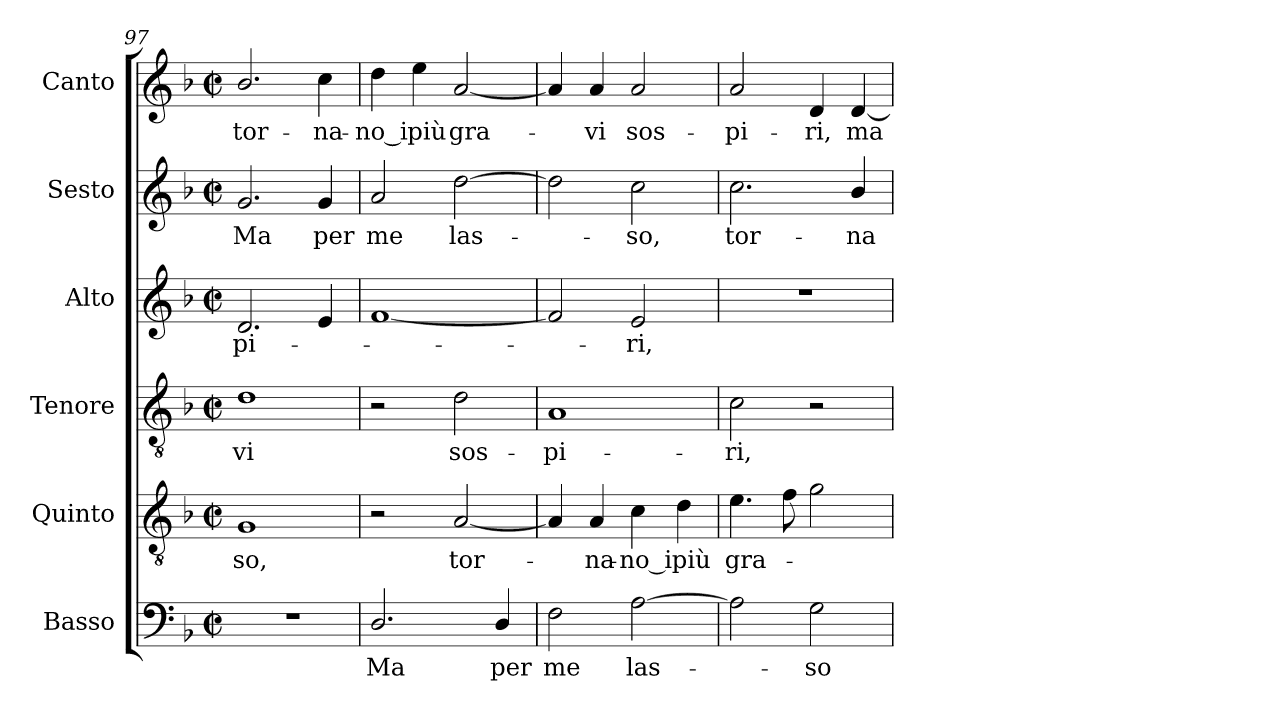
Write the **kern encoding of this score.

**kern	**text	**kern	**text	**kern	**text	**kern	**text	**kern	**text	**kern	**text
*part6	*part6	*part5	*part5	*part4	*part4	*part3	*part3	*part2	*part2	*part1	*part1
*staff6	*staff6	*staff5	*staff5	*staff4	*staff4	*staff3	*staff3	*staff2	*staff2	*staff1	*staff1
*I"Basso	*	*I"Quinto	*	*I"Tenore	*	*I"Alto	*	*I"Sesto	*	*I"Canto	*
*I'B.	*	*	*	*I'T.	*	*I'A.	*	*I'S.	*	*	*
*clefF4	*	*clefGv2	*	*clefGv2	*	*clefG2	*	*clefG2	*	*clefG2	*
*	*	*ITrd7c12	*	*ITrd7c12	*	*	*	*	*	*	*
*k[b-]	*	*k[b-]	*	*k[b-]	*	*k[b-]	*	*k[b-]	*	*k[b-]	*
*F:	*	*F:	*	*F:	*	*F:	*	*F:	*	*F:	*
*M2/2	*	*M2/2	*	*M2/2	*	*M2/2	*	*M2/2	*	*M2/2	*
*met(c|)	*	*met(c|)	*	*met(c|)	*	*met(c|)	*	*met(c|)	*	*met(c|)	*
=97	=97	=97	=97	=97	=97	=97	=97	=97	=97	=97	=97
!	!	!	!LO:LY:b:color=#000000	!	!	!	!	!	!	!	!
!	!	!	!	!	!LO:LY:b:color=#000000	!	!	!	!	!	!
!	!	!	!	!	!	!	!LO:LY:b:color=#000000	!	!	!	!
!	!	!	!	!	!	!	!	!	!LO:LY:b:color=#000000	!	!
!	!	!	!	!	!	!	!	!	!	!	!LO:LY:b:color=#000000
1r	.	1GGi	-so,	1Di	-vi	2.di/	-pi-	2.gi/	Ma	2.b-i/	tor-
!	!	!	!	!	!	!	!	!	!LO:LY:b:color=#000000	!	!
!	!	!	!	!	!	!	!	!	!	!	!LO:LY:b:color=#000000
.	.	.	.	.	.	4ei/	.	4gi/	per	4cci\	-na-
!!LO:LB:g=z
=98	=98	=98	=98	=98	=98	=98	=98	=98	=98	=98	=98
!	!LO:LY:b:color=#000000	!	!	!	!	!	!	!	!	!	!
!	!	!	!	!	!	!	!	!	!LO:LY:b:color=#000000	!	!
!	!	!	!	!	!	!	!	!	!	!	!LO:LY:b:color=#000000
2.Di/	Ma	2r	.	2r	.	[1fi	.	2ai/	me	4ddi\	-no_i
!	!	!	!	!	!	!	!	!	!	!	!LO:LY:b:color=#000000
.	.	.	.	.	.	.	.	.	.	4eei\	più
!	!	!	!LO:LY:b:color=#000000	!	!	!	!	!	!	!	!
!	!	!	!	!	!LO:LY:b:color=#000000	!	!	!	!	!	!
!	!	!	!	!	!	!	!	!	!LO:LY:b:color=#000000	!	!
!	!	!	!	!	!	!	!	!	!	!	!LO:LY:b:color=#000000
.	.	[2AAi/	tor-	2Di\	sos-	.	.	[2ddi\	las-	[2ai/	gra-
!	!LO:LY:b:color=#000000	!	!	!	!	!	!	!	!	!	!
4Di/	per	.	.	.	.	.	.	.	.	.	.
=99	=99	=99	=99	=99	=99	=99	=99	=99	=99	=99	=99
!	!LO:LY:b:color=#000000	!	!	!	!	!	!	!	!	!	!
!	!	!	!	!	!LO:LY:b:color=#000000	!	!	!	!	!	!
2Fi\	me	4AAi/]	.	1AAi	-pi-	2fi/]	.	2ddi\]	.	4ai/]	.
!	!	!	!LO:LY:b:color=#000000	!	!	!	!	!	!	!	!
!	!	!	!	!	!	!	!	!	!	!	!LO:LY:b:color=#000000
.	.	4AAi/	-na-	.	.	.	.	.	.	4ai/	-vi
!	!LO:LY:b:color=#000000	!	!	!	!	!	!	!	!	!	!
!	!	!	!LO:LY:b:color=#000000	!	!	!	!	!	!	!	!
!	!	!	!	!	!	!	!LO:LY:b:color=#000000	!	!	!	!
!	!	!	!	!	!	!	!	!	!LO:LY:b:color=#000000	!	!
!	!	!	!	!	!	!	!	!	!	!	!LO:LY:b:color=#000000
[2Ai\	las-	4Ci\	-no_i	.	.	2ei/	-ri,	2cci\	-so,	2ai/	sos-
!	!	!	!LO:LY:b:color=#000000	!	!	!	!	!	!	!	!
.	.	4Di\	più	.	.	.	.	.	.	.	.
=100	=100	=100	=100	=100	=100	=100	=100	=100	=100	=100	=100
!	!	!	!LO:LY:b:color=#000000	!	!	!	!	!	!	!	!
!	!	!	!	!	!LO:LY:b:color=#000000	!	!	!	!	!	!
!	!	!	!	!	!	!	!	!	!LO:LY:b:color=#000000	!	!
!	!	!	!	!	!	!	!	!	!	!	!LO:LY:b:color=#000000
2Ai\]	.	4.Ei\	gra-	2Ci\	-ri,	1r	.	2.cci\	tor-	2ai/	-pi-
.	.	8Fi\	.	.	.	.	.	.	.	.	.
!	!LO:LY:b:color=#000000	!	!	!	!	!	!	!	!	!	!
!	!	!	!	!	!	!	!	!	!	!	!LO:LY:b:color=#000000
2Gi\	-so	2Gi\	.	2r	.	.	.	.	.	4di/	-ri,
!	!	!	!	!	!	!	!	!	!LO:LY:b:color=#000000	!	!
!	!	!	!	!	!	!	!	!	!	!	!LO:LY:b:color=#000000
.	.	.	.	.	.	.	.	4b-i/	-na-	[4di/	ma
=	=	=	=	=	=	=	=	=	=	=	=
*-	*-	*-	*-	*-	*-	*-	*-	*-	*-	*-	*-
